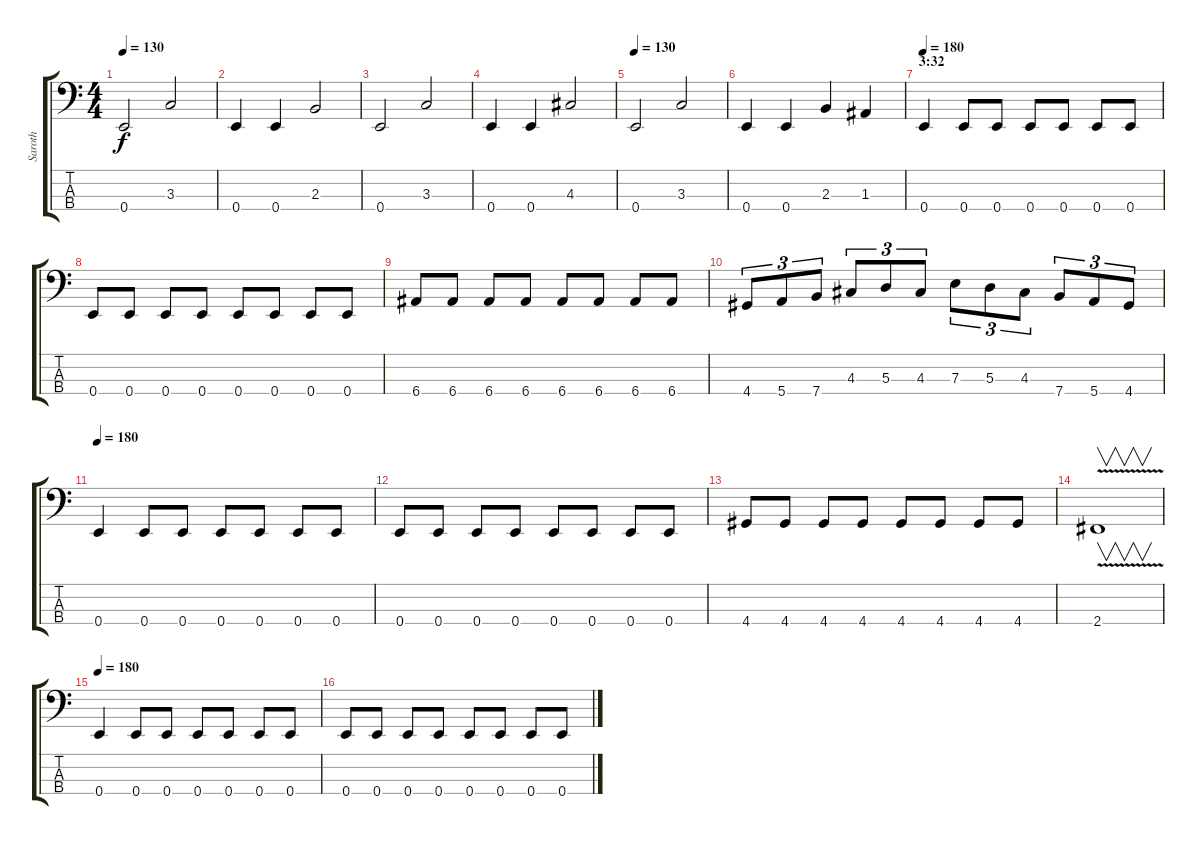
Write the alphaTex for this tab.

\track ("Saroth" "Saroth") {instrument electricbasspick}
\staff {score tabs}
\tuning (G2 D2 A1 E1) {hide}
\ts (4 4)
\tempo 130
\clef f4
\ks c
0.4.2{dy f} 3.3.2 |
0.4.4 0.4.4 2.3.2 |
0.4.2 3.3.2 |
0.4.4 0.4.4 4.3.2 |
\tempo 130
0.4.2 3.3.2 |
0.4.4 0.4.4 2.3.4 1.3.4 |
\section ("" "3:32")
\tempo 180
0.4.4 0.4.8 0.4.8 0.4.8 0.4.8 0.4.8 0.4.8 |
0.4.8 0.4.8 0.4.8 0.4.8 0.4.8 0.4.8 0.4.8 0.4.8 |
6.4.8 6.4.8 6.4.8 6.4.8 6.4.8 6.4.8 6.4.8 6.4.8 |
4.4.8{tu (3 2)} 5.4.8{tu (3 2)} 7.4.8{tu (3 2)} 4.3.8{tu (3 2)} 5.3.8{tu (3 2)} 4.3.8{tu (3 2)} 7.3.8{tu (3 2)} 5.3.8{tu (3 2)} 4.3.8{tu (3 2)} 7.4.8{tu (3 2)} 5.4.8{tu (3 2)} 4.4.8{tu (3 2)} |
\tempo 180
0.4.4 0.4.8 0.4.8 0.4.8 0.4.8 0.4.8 0.4.8 |
0.4.8 0.4.8 0.4.8 0.4.8 0.4.8 0.4.8 0.4.8 0.4.8 |
4.4.8 4.4.8 4.4.8 4.4.8 4.4.8 4.4.8 4.4.8 4.4.8 |
2.4{v}.1{v} |
\tempo 180
0.4.4 0.4.8 0.4.8 0.4.8 0.4.8 0.4.8 0.4.8 |
0.4.8 0.4.8 0.4.8 0.4.8 0.4.8 0.4.8 0.4.8 0.4.8
